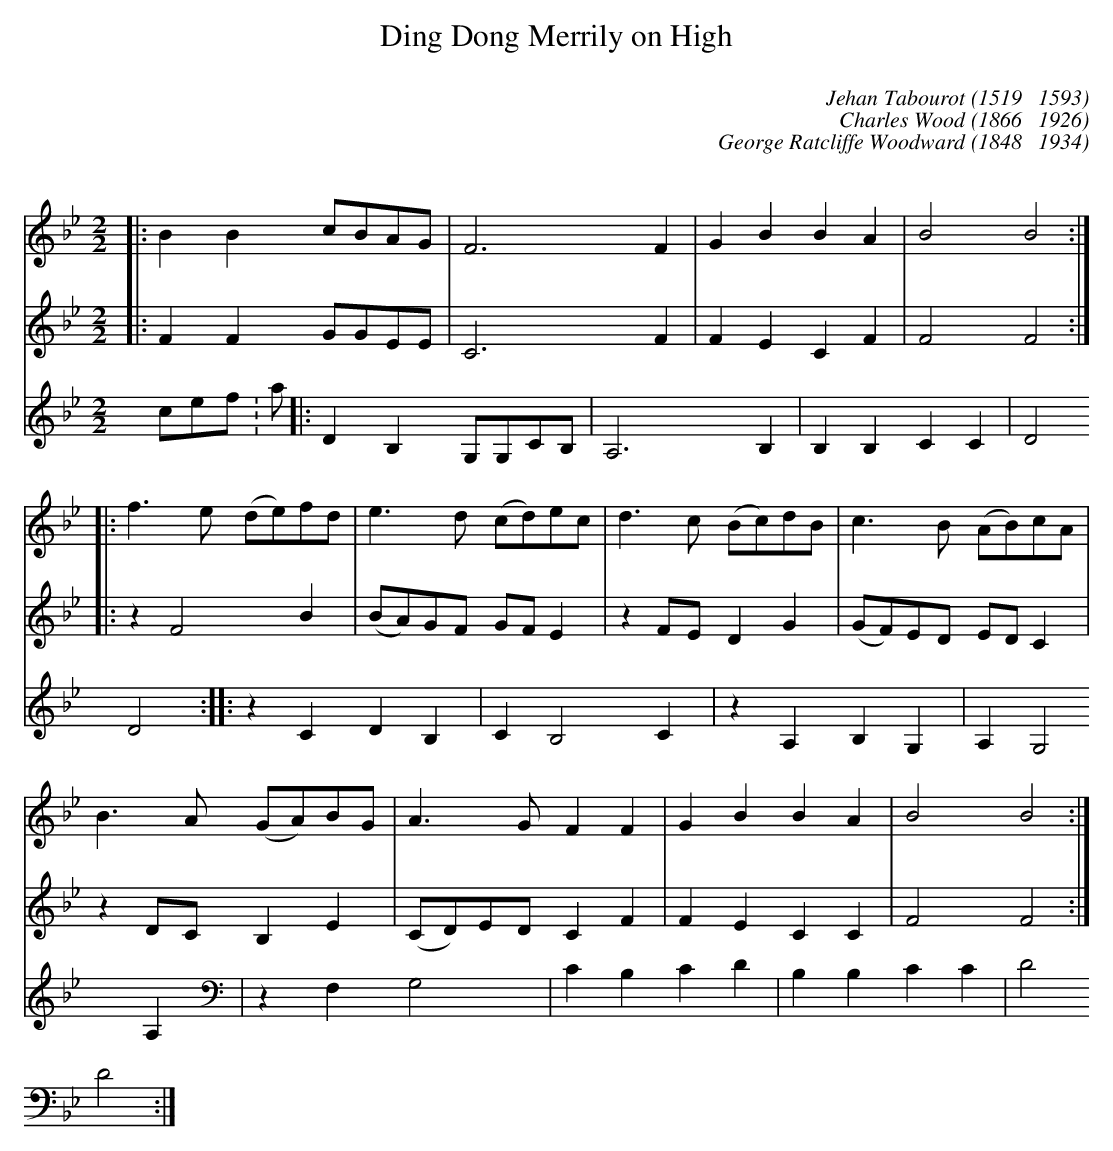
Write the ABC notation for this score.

X:1
C:
T:Ding Dong Merrily on High
C:Jehan Tabourot (1519   1593)
C:Charles Wood (1866   1926)
C:George Ratcliffe Woodward (1848   1934)
C:
M:2/2
L:1/8
K:Bbmaj
V:1
|: B2B2 cBAG | F6F2 | G2B2 B2A2 | B4 B4 :|
|: f2>e2 (de)fd | e2>d2 (cd)ec | d2>c2 (Bc)dB | c2>B2 (AB)cA |
B2>A2 (GA)BG | A2>G2 F2F2 | G2B2 B2A2 | B4 B4 :|
V:2
|: F2F2 GGEE | C6F2 | F2E2 C2F2 | F4F4 :|
|: z2F4B2 | (BA)GF GFE2 | z2FE D2G2 | (GF)ED EDC2 |
z2DC B,2E2 | (CD)ED C2F2 | F2E2 C2C2 | F4 F4 :|
V:3 clef: soprano |: D2B,2 G,G,CB, | A,6B,2  | B,2B,2 C2C2 | D4D4 :|
|: z2C2 D2B,2 | C2B,4C2 | z2A,2 B,2G,2 | A,2G,4A,2 |
z2F,2 G,4 | C2B,2 C2D2 | B,2B,2 C2C2 | D4 D4 :|
